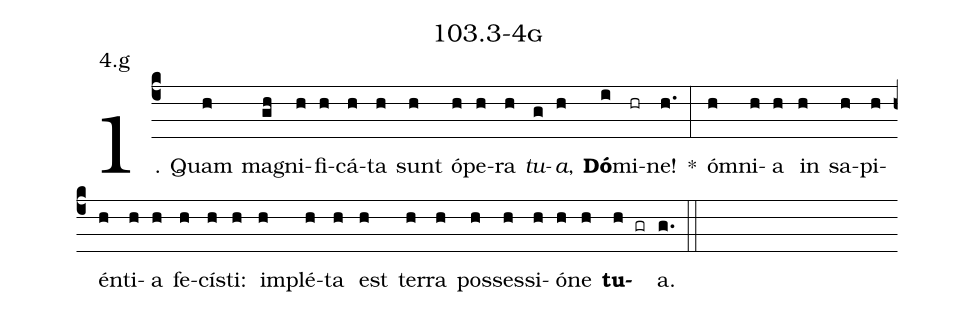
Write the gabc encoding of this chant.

name: 103.3-4g;
annotation: 4.g;
%%
(c4)1. Quam(h) ma(gh)gni(h)fi(h)cá(h)ta(h) sunt(h) ó(h)pe(h)ra(h) <i>tu</i>(g)<i>a</i>,(h) <b>Dó</b>(i)mi(hr)ne!(h.) *(:) óm(h)ni(h)a(h) in(h) sa(h)pi(h)én(h)ti(h)a(h) fe(h)cís(h)ti:(h) im(h)plé(h)ta(h) est(h) ter(h)ra(h) pos(h)ses(h)si(h)ó(h)ne(h) <b>tu</b>(h gr)a.(g.) (::)


%E(h) u(h) o(h) u(h) a(h) e.(g.) (::)
